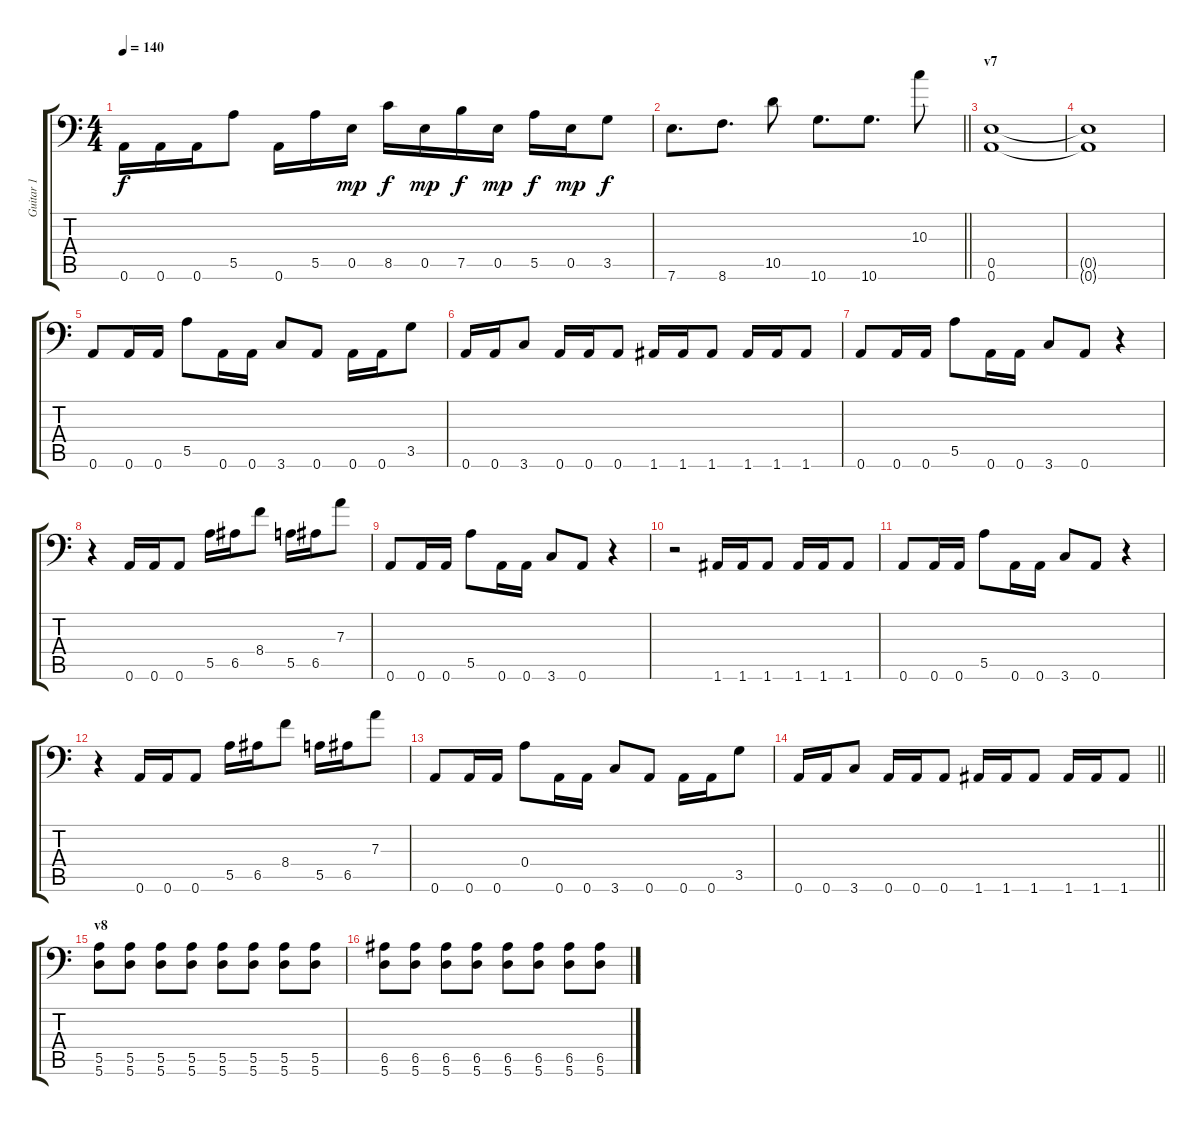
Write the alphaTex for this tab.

\track ("Guitar 1" "Guitar 1") {instrument overdrivenguitar}
\staff {score tabs}
\tuning (B3 G3 D3 A2 E2 A1) {hide}
\ts (4 4)
\tempo 140
\clef f4
\ks c
0.6.16{dy f} 0.6.16 0.6.16 5.5.8 0.6.16 5.5.16 0.5.16{dy mp} 8.5.16{dy f} 0.5.16{dy mp} 7.5.16{dy f} 0.5.16{dy mp} 5.5.16{dy f} 0.5.16{dy mp} 3.5.8{dy f} |
\barLineRight lightlight
7.6.8{d} 8.6.8{d} 10.5.8 10.6.8{d} 10.6.8{d} 10.3.8 |
\section ("" "v7")
(0.5 0.6).1 |
(0.5{t} 0.6{t}).1 |
0.6.8 0.6.16 0.6.16 5.5.8 0.6.16 0.6.16 3.6.8 0.6.8 0.6.16 0.6.16 3.5.8 |
0.6.16 0.6.16 3.6.8 0.6.16 0.6.16 0.6.8 1.6.16 1.6.16 1.6.8 1.6.16 1.6.16 1.6.8 |
0.6.8 0.6.16 0.6.16 5.5.8 0.6.16 0.6.16 3.6.8 0.6.8 r.4 |
r.4 0.6.16 0.6.16 0.6.8 5.5.16 6.5.16 8.4.8 5.5.16 6.5.16 7.3.8 |
0.6.8 0.6.16 0.6.16 5.5.8 0.6.16 0.6.16 3.6.8 0.6.8 r.4 |
r.2 1.6.16 1.6.16 1.6.8 1.6.16 1.6.16 1.6.8 |
0.6.8 0.6.16 0.6.16 5.5.8 0.6.16 0.6.16 3.6.8 0.6.8 r.4 |
r.4 0.6.16 0.6.16 0.6.8 5.5.16 6.5.16 8.4.8 5.5.16 6.5.16 7.3.8 |
0.6.8 0.6.16 0.6.16 0.4.8 0.6.16 0.6.16 3.6.8 0.6.8 0.6.16 0.6.16 3.5.8 |
\barLineRight lightlight
0.6.16 0.6.16 3.6.8 0.6.16 0.6.16 0.6.8 1.6.16 1.6.16 1.6.8 1.6.16 1.6.16 1.6.8 |
\section ("" "v8")
(5.5 5.6).8 (5.5 5.6).8 (5.5 5.6).8 (5.5 5.6).8 (5.5 5.6).8 (5.5 5.6).8 (5.5 5.6).8 (5.5 5.6).8 |
(6.5 5.6).8 (6.5 5.6).8 (6.5 5.6).8 (6.5 5.6).8 (6.5 5.6).8 (6.5 5.6).8 (6.5 5.6).8 (6.5 5.6).8
